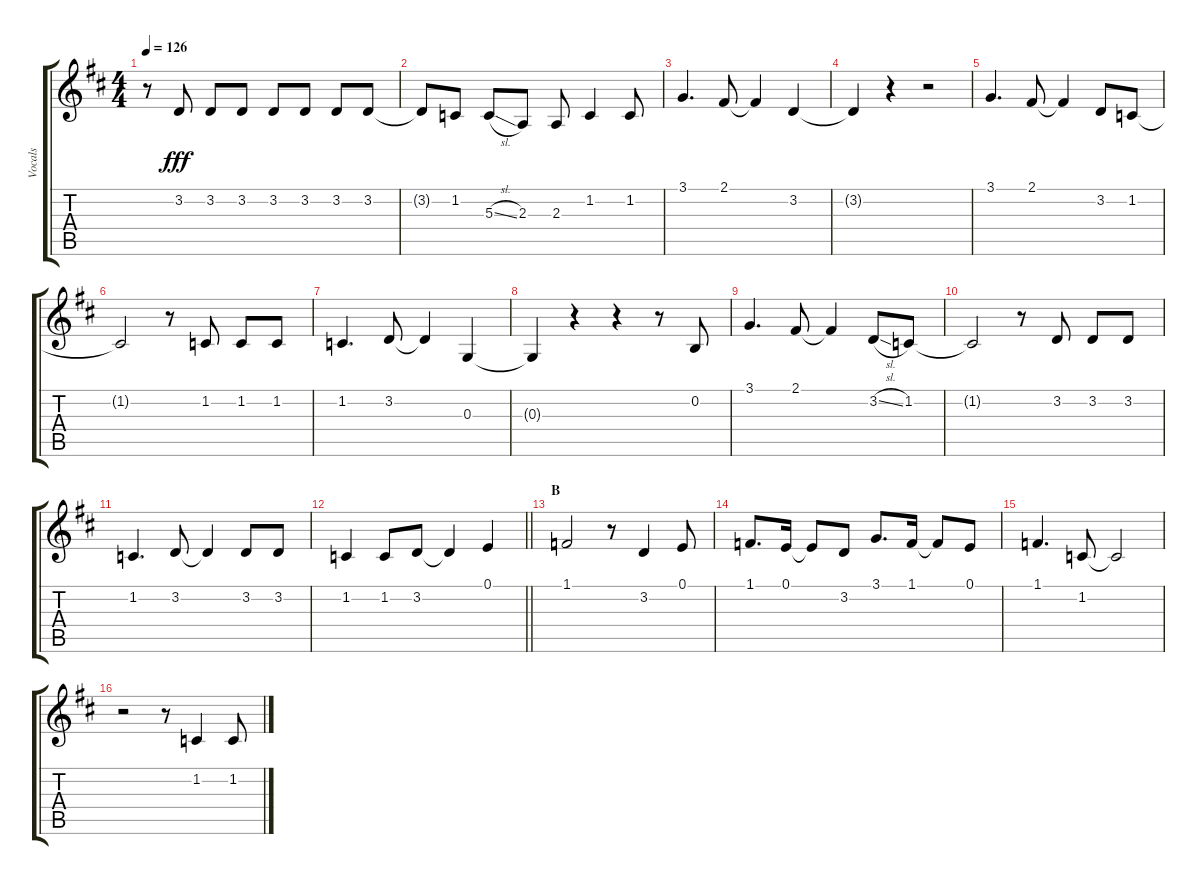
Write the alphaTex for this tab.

\track ("Vocals" "Vocals") {instrument voiceoohs}
\staff {score tabs}
\tuning (E4 B3 G3 D3 A2 E2) {hide}
\ts (4 4)
\tempo 126
\clef g2
\ks d
r.8{dy fff} 3.2.8 3.2.8 3.2.8 3.2.8 3.2.8 3.2.8 3.2.8 |
3.2{t}.8 1.2.8 5.3{sl}.8 2.3.8 2.3.8 1.2.4 1.2.8 |
3.1.4{d} 2.1.8 2.1{t}.4 3.2.4 |
3.2{t}.4 r.4 r.2 |
3.1.4{d} 2.1.8 2.1{t}.4 3.2.8 1.2.8 |
1.2{t}.2 r.8 1.2.8 1.2.8 1.2.8 |
1.2.4{d} 3.2.8 3.2{t}.4 0.3.4 |
0.3{t}.4 r.4 r.4 r.8 0.2.8 |
3.1.4{d} 2.1.8 2.1{t}.4 3.2{sl}.8 1.2.8 |
1.2{t}.2 r.8 3.2.8 3.2.8 3.2.8 |
1.2.4{d} 3.2.8 3.2{t}.4 3.2.8 3.2.8 |
\barLineRight lightlight
1.2.4 1.2.8 3.2.8 3.2{t}.4 0.1.4 |
\section ("" "B")
1.1.2 r.8 3.2.4 0.1.8 |
1.1.8{d} 0.1.16 0.1{t}.8 3.2.8 3.1.8{d} 1.1.16 1.1{t}.8 0.1.8 |
1.1.4{d} 1.2.8 1.2{t}.2 |
r.2 r.8 1.2.4 1.2.8
